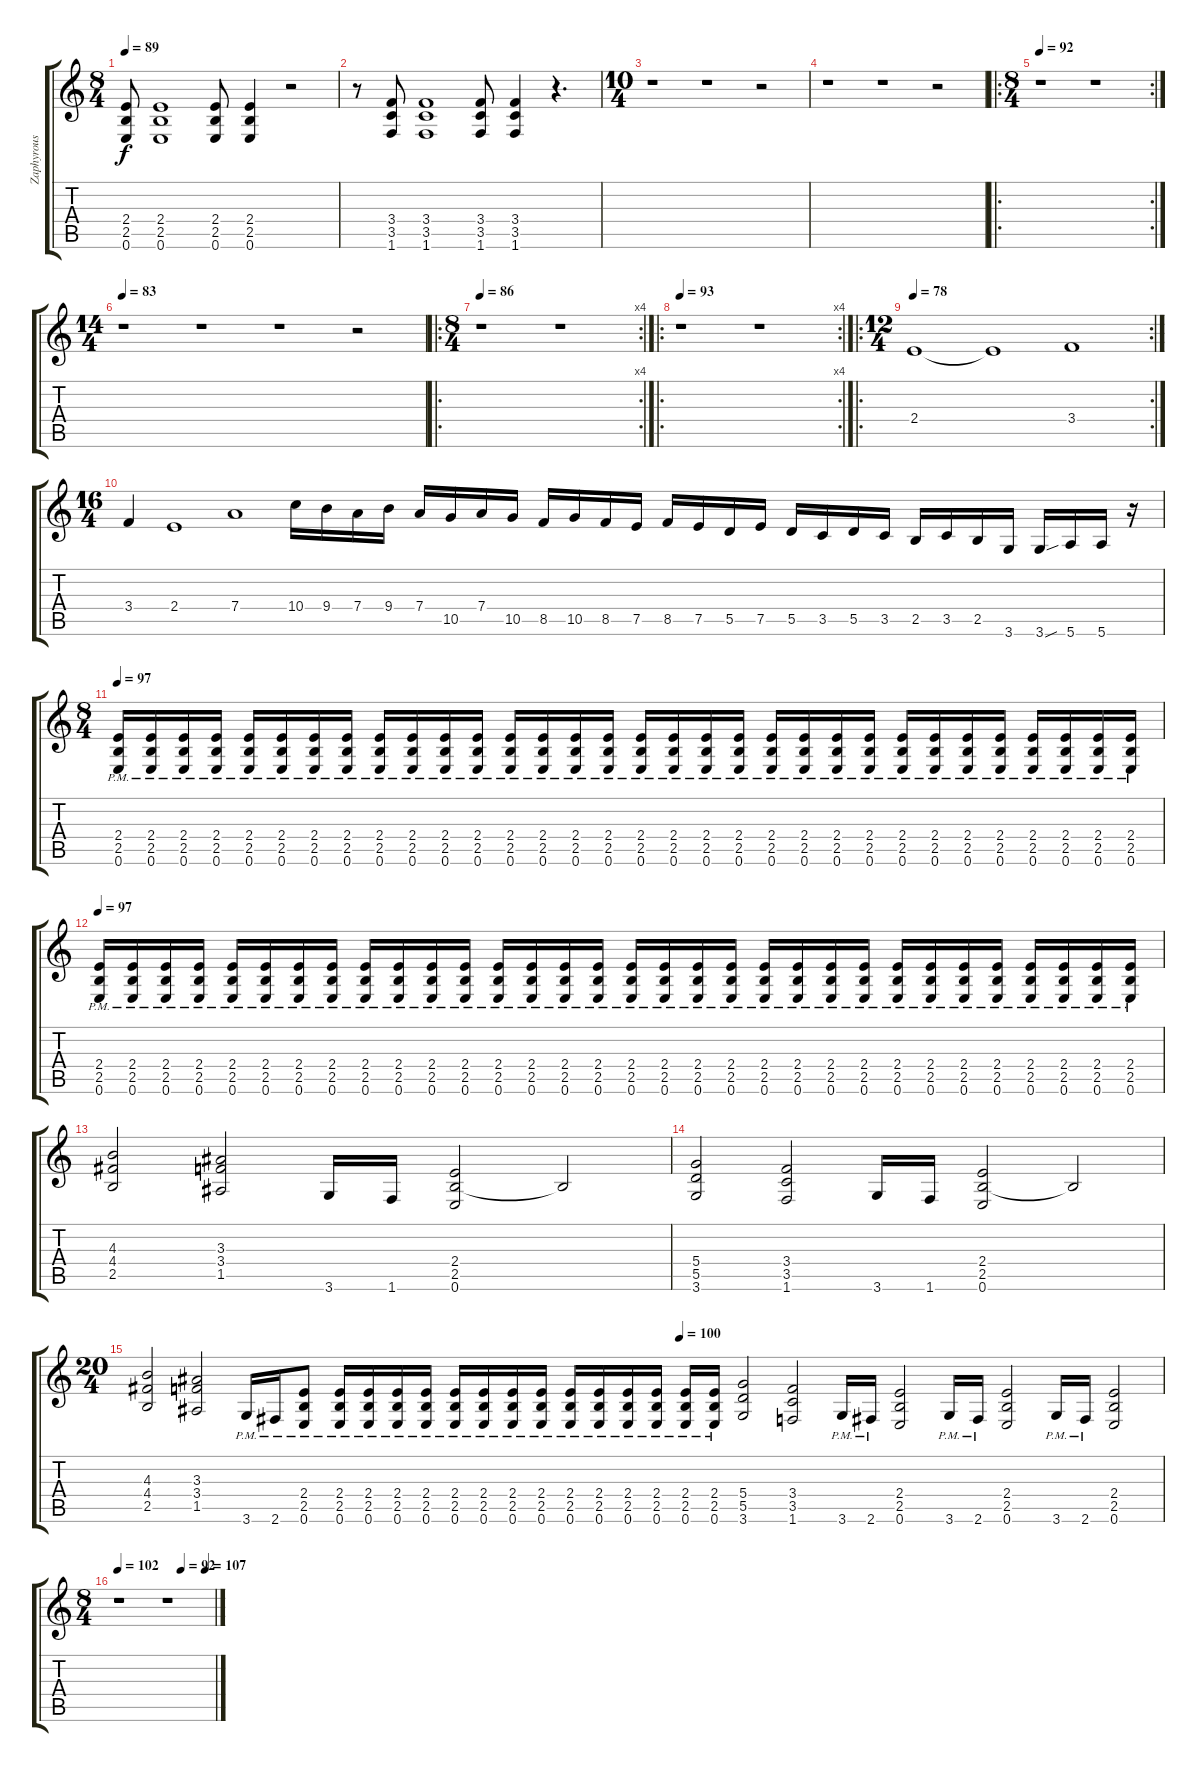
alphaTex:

\track ("Zaphyrous" "Zaphyrous") {instrument overdrivenguitar}
\staff {score tabs}
\tuning (E4 B3 G3 D3 A2 E2) {hide}
\ts (8 4)
\tempo 89
\clef g2
\ks c
(2.4 2.5 0.6).8{dy f} (2.4 2.5 0.6).1 (2.4 2.5 0.6).8 (2.4 2.5 0.6).4 r.2 |
r.8 (3.4 3.5 1.6).8 (3.4 3.5 1.6).1 (3.4 3.5 1.6).8 (3.4 3.5 1.6).4 r.4{d} |
\ts (10 4)
r.1 r.1 r.2 |
r.1 r.1 r.2 |
\ro
\rc 2
\ts (8 4)
\tempo 92
r.1 r.1 |
\ts (14 4)
\tempo 83
r.1 r.1 r.1 r.2 |
\ro
\rc 4
\ts (8 4)
\tempo 86
r.1 r.1 |
\ro
\rc 4
\tempo 93
r.1 r.1 |
\ro
\rc 2
\ts (12 4)
\tempo 78
2.4.1 2.4{t}.1 3.4.1 |
\ts (16 4)
3.4.4 2.4.1 7.4.1 10.4.16 9.4.16 7.4.16 9.4.16 7.4.16 10.5.16 7.4.16 10.5.16 8.5.16 10.5.16 8.5.16 7.5.16 8.5.16 7.5.16 5.5.16 7.5.16 5.5.16 3.5.16 5.5.16 3.5.16 2.5.16 3.5.16 2.5.16 3.6.16 3.6{sou}.16 5.6.16 5.6.16 r.16 |
\ts (8 4)
\tempo 97
(2.4 2.5 0.6{pm}).16{instrument distortionguitar} (2.4 2.5 0.6{pm}).16 (2.4 2.5 0.6{pm}).16 (2.4 2.5 0.6{pm}).16 (2.4 2.5 0.6{pm}).16 (2.4 2.5 0.6{pm}).16 (2.4 2.5 0.6{pm}).16 (2.4 2.5 0.6{pm}).16 (2.4 2.5 0.6{pm}).16 (2.4 2.5 0.6{pm}).16 (2.4 2.5 0.6{pm}).16 (2.4 2.5 0.6{pm}).16 (2.4 2.5 0.6{pm}).16 (2.4 2.5 0.6{pm}).16 (2.4 2.5 0.6{pm}).16 (2.4 2.5 0.6{pm}).16 (2.4 2.5 0.6{pm}).16 (2.4 2.5 0.6{pm}).16 (2.4 2.5 0.6{pm}).16 (2.4 2.5 0.6{pm}).16 (2.4 2.5 0.6{pm}).16 (2.4 2.5 0.6{pm}).16 (2.4 2.5 0.6{pm}).16 (2.4 2.5 0.6{pm}).16 (2.4 2.5 0.6{pm}).16 (2.4 2.5 0.6{pm}).16 (2.4 2.5 0.6{pm}).16 (2.4 2.5 0.6{pm}).16 (2.4 2.5 0.6{pm}).16 (2.4 2.5 0.6{pm}).16 (2.4 2.5 0.6{pm}).16 (2.4 2.5 0.6{pm}).16 |
\tempo 97
(2.4 2.5 0.6{pm}).16{instrument distortionguitar} (2.4 2.5 0.6{pm}).16 (2.4 2.5 0.6{pm}).16 (2.4 2.5 0.6{pm}).16 (2.4 2.5 0.6{pm}).16 (2.4 2.5 0.6{pm}).16 (2.4 2.5 0.6{pm}).16 (2.4 2.5 0.6{pm}).16 (2.4 2.5 0.6{pm}).16 (2.4 2.5 0.6{pm}).16 (2.4 2.5 0.6{pm}).16 (2.4 2.5 0.6{pm}).16 (2.4 2.5 0.6{pm}).16 (2.4 2.5 0.6{pm}).16 (2.4 2.5 0.6{pm}).16 (2.4 2.5 0.6{pm}).16 (2.4 2.5 0.6{pm}).16 (2.4 2.5 0.6{pm}).16 (2.4 2.5 0.6{pm}).16 (2.4 2.5 0.6{pm}).16 (2.4 2.5 0.6{pm}).16 (2.4 2.5 0.6{pm}).16 (2.4 2.5 0.6{pm}).16 (2.4 2.5 0.6{pm}).16 (2.4 2.5 0.6{pm}).16 (2.4 2.5 0.6{pm}).16 (2.4 2.5 0.6{pm}).16 (2.4 2.5 0.6{pm}).16 (2.4 2.5 0.6{pm}).16 (2.4 2.5 0.6{pm}).16 (2.4 2.5 0.6{pm}).16 (2.4 2.5 0.6{pm}).16 |
(4.3 4.4 2.5).2 (3.3 3.4 1.5).2 3.6.16 1.6.16 (2.4 2.5 0.6).2 2.5{t}.2 |
(5.4 5.5 3.6).2 (3.4 3.5 1.6).2 3.6.16 1.6.16 (2.4 2.5 0.6).2 2.5{t}.2 |
\ts (20 4)
\tempo (100 0.525)
(4.3 4.4 2.5).2 (3.3 3.4 1.5).2 3.6{pm}.16 2.6{pm}.16 (2.4 2.5 0.6{pm}).8 (2.4 2.5 0.6{pm}).16 (2.4 2.5 0.6{pm}).16 (2.4 2.5 0.6{pm}).16 (2.4 2.5 0.6{pm}).16 (2.4 2.5 0.6{pm}).16 (2.4 2.5 0.6{pm}).16 (2.4 2.5 0.6{pm}).16 (2.4 2.5 0.6{pm}).16 (2.4 2.5 0.6{pm}).16 (2.4 2.5 0.6{pm}).16 (2.4 2.5 0.6{pm}).16 (2.4 2.5 0.6{pm}).16 (2.4 2.5 0.6{pm}).16 (2.4 2.5 0.6{pm}).16 (5.4 5.5 3.6).2 (3.4 3.5 1.6).2 3.6{pm}.16 2.6{pm}.16 (2.4 2.5 0.6).2 3.6{pm}.16 2.6{pm}.16 (2.4 2.5 0.6).2 3.6{pm}.16 2.6{pm}.16 (2.4 2.5 0.6).2 |
\ts (8 4)
\tempo 102
\tempo (92 0.65625)
\tempo (107 0.90625)
r.1 r.1
